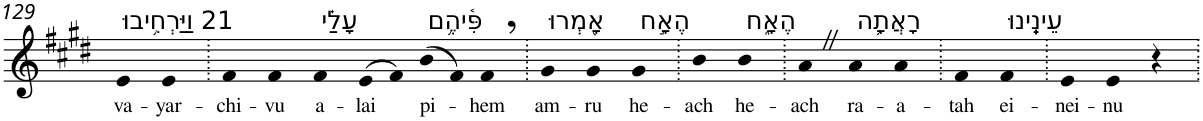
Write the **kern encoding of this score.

**kern	**text
*part1	*part1
*staff1	*staff1
*I"Piano	*
*I'Pno	*
!!LO:PB:g=z
*clefG2	*
*k[f#c#g#d#]	*
*E:	*
=129	=129
!LO:TX:a:t=21 וַיַּרְחִ֥יבוּ	!
!	!LO:LY:b
4e	va-
!	!LO:LY:b
4e	-yar-
=130.	=130.
!	!LO:LY:b
4f#	-chi-
!	!LO:LY:b
4f#	-vu
!LO:TX:a:t=עָלַ֗י	!
!	!LO:LY:b
4f#	a-
!	!LO:LY:b
(>8e	-lai
8f#)	.
!LO:TX:a:t=פִּ֫יהֶ֥ם	!
!	!LO:LY:b
(>8b	pi-
8f#)	.
!	!LO:LY:b
4f#,	-hem
=131.	=131.
!LO:TX:a:t=אָ֭מְרוּ	!
!	!LO:LY:b
4g#	am-
!	!LO:LY:b
4g#	-ru
!LO:TX:a:t=הֶאָ֣ח	!
!	!LO:LY:b
4g#	he-
=132.	=132.
!	!LO:LY:b
4b	-ach
!LO:TX:a:t=הֶאָ֑ח	!
!	!LO:LY:b
4b	he-
=133.	=133.
!	!LO:LY:b
4aZ	-ach
!LO:TX:a:t=רָאֲתָ֥ה	!
!	!LO:LY:b
4a	ra-
!	!LO:LY:b
4a	-a-
=134.	=134.
!	!LO:LY:b
4f#	-tah
!LO:TX:a:t=עֵינֵֽינוּ	!
!	!LO:LY:b
4f#	ei-
=135.	=135.
!	!LO:LY:b
4e	-nei-
!	!LO:LY:b
4e	-nu
4r	.
=.	=.
*-	*-
